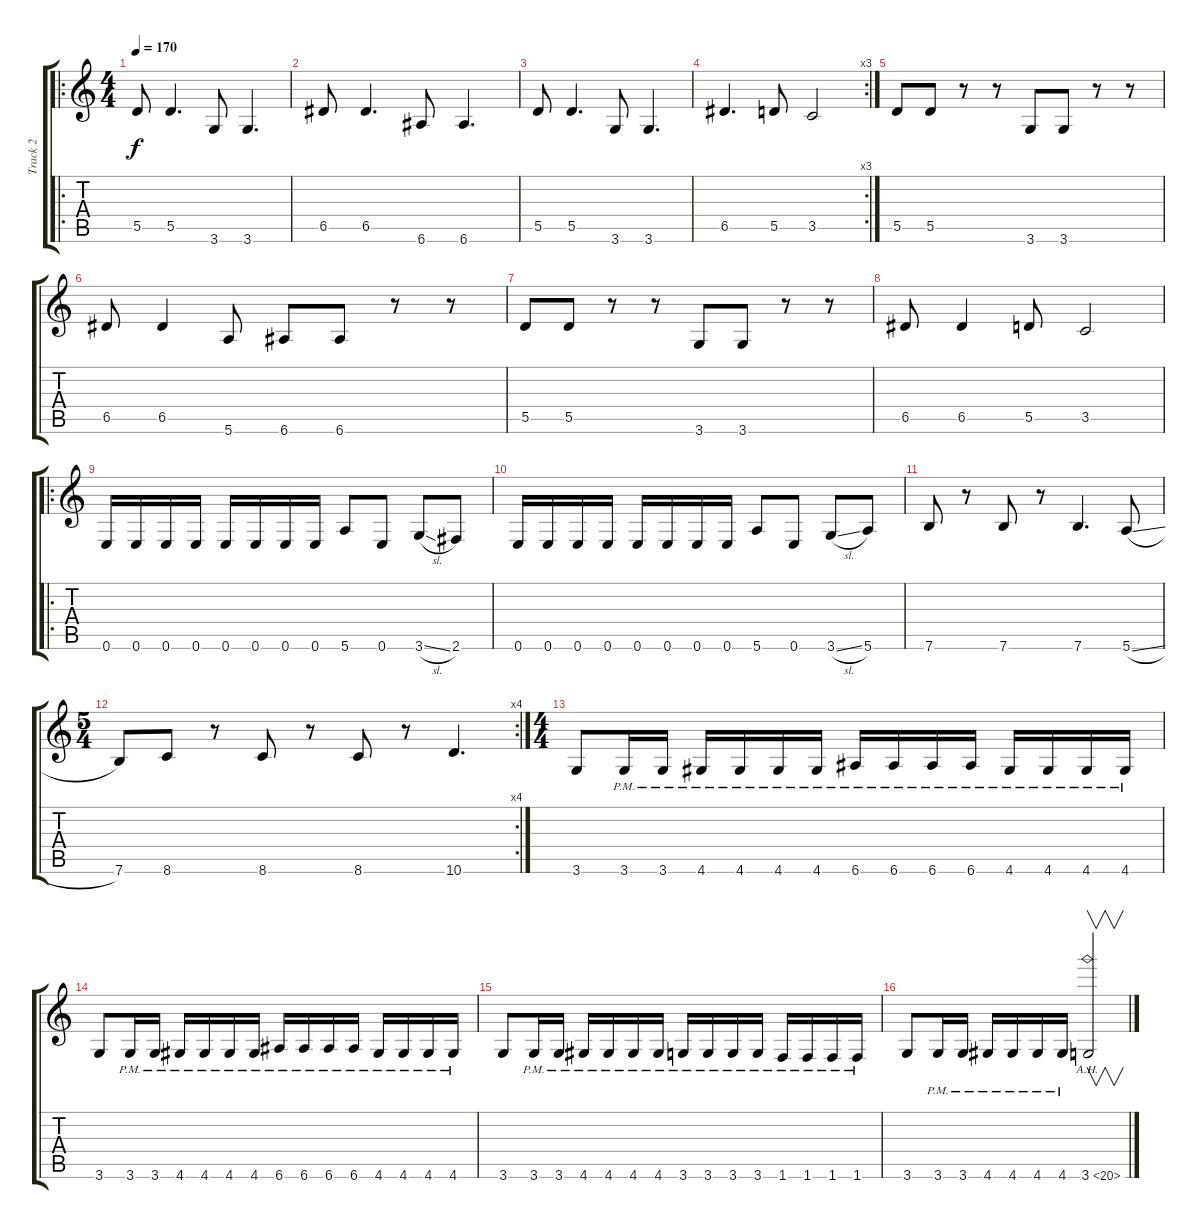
\track ("Track 2" "Track 2") {instrument electricbasspick}
\staff {score tabs}
\tuning (E4 B3 G3 D3 A2 E2) {hide}
\ro
\ts (4 4)
\tempo 170
\clef g2
\ks c
5.5.8{dy f} 5.5.4{d} 3.6.8 3.6.4{d} |
6.5.8 6.5.4{d} 6.6.8 6.6.4{d} |
5.5.8 5.5.4{d} 3.6.8 3.6.4{d} |
\rc 3
6.5.4{d} 5.5.8 3.5.2 |
5.5.8 5.5.8 r.8 r.8 3.6.8 3.6.8 r.8 r.8 |
6.5.8 6.5.4 5.6.8 6.6.8 6.6.8 r.8 r.8 |
5.5.8 5.5.8 r.8 r.8 3.6.8 3.6.8 r.8 r.8 |
6.5.8 6.5.4 5.5.8 3.5.2 |
\ro
0.6.16 0.6.16 0.6.16 0.6.16 0.6.16 0.6.16 0.6.16 0.6.16 5.6.8 0.6.8 3.6{sl}.8 2.6.8 |
0.6.16 0.6.16 0.6.16 0.6.16 0.6.16 0.6.16 0.6.16 0.6.16 5.6.8 0.6.8 3.6{sl}.8 5.6.8 |
7.6.8 r.8 7.6.8 r.8 7.6.4{d} 5.6{sl}.8 |
\rc 4
\ts (5 4)
7.6.8 8.6.8 r.8 8.6.8 r.8 8.6.8 r.8 10.6.4{d} |
\ts (4 4)
3.6.8 3.6{pm}.16 3.6{pm}.16 4.6{pm}.16 4.6{pm}.16 4.6{pm}.16 4.6{pm}.16 6.6{pm}.16 6.6{pm}.16 6.6{pm}.16 6.6{pm}.16 4.6{pm}.16 4.6{pm}.16 4.6{pm}.16 4.6{pm}.16 |
3.6.8 3.6{pm}.16 3.6{pm}.16 4.6{pm}.16 4.6{pm}.16 4.6{pm}.16 4.6{pm}.16 6.6{pm}.16 6.6{pm}.16 6.6{pm}.16 6.6{pm}.16 4.6{pm}.16 4.6{pm}.16 4.6{pm}.16 4.6{pm}.16 |
3.6.8 3.6{pm}.16 3.6{pm}.16 4.6{pm}.16 4.6{pm}.16 4.6{pm}.16 4.6{pm}.16 3.6{pm}.16 3.6{pm}.16 3.6{pm}.16 3.6{pm}.16 1.6{pm}.16 1.6{pm}.16 1.6{pm}.16 1.6{pm}.16 |
3.6.8 3.6{pm}.16 3.6{pm}.16 4.6{pm}.16 4.6{pm}.16 4.6{pm}.16 4.6{pm}.16 3.6{ah 17}.2{v}
